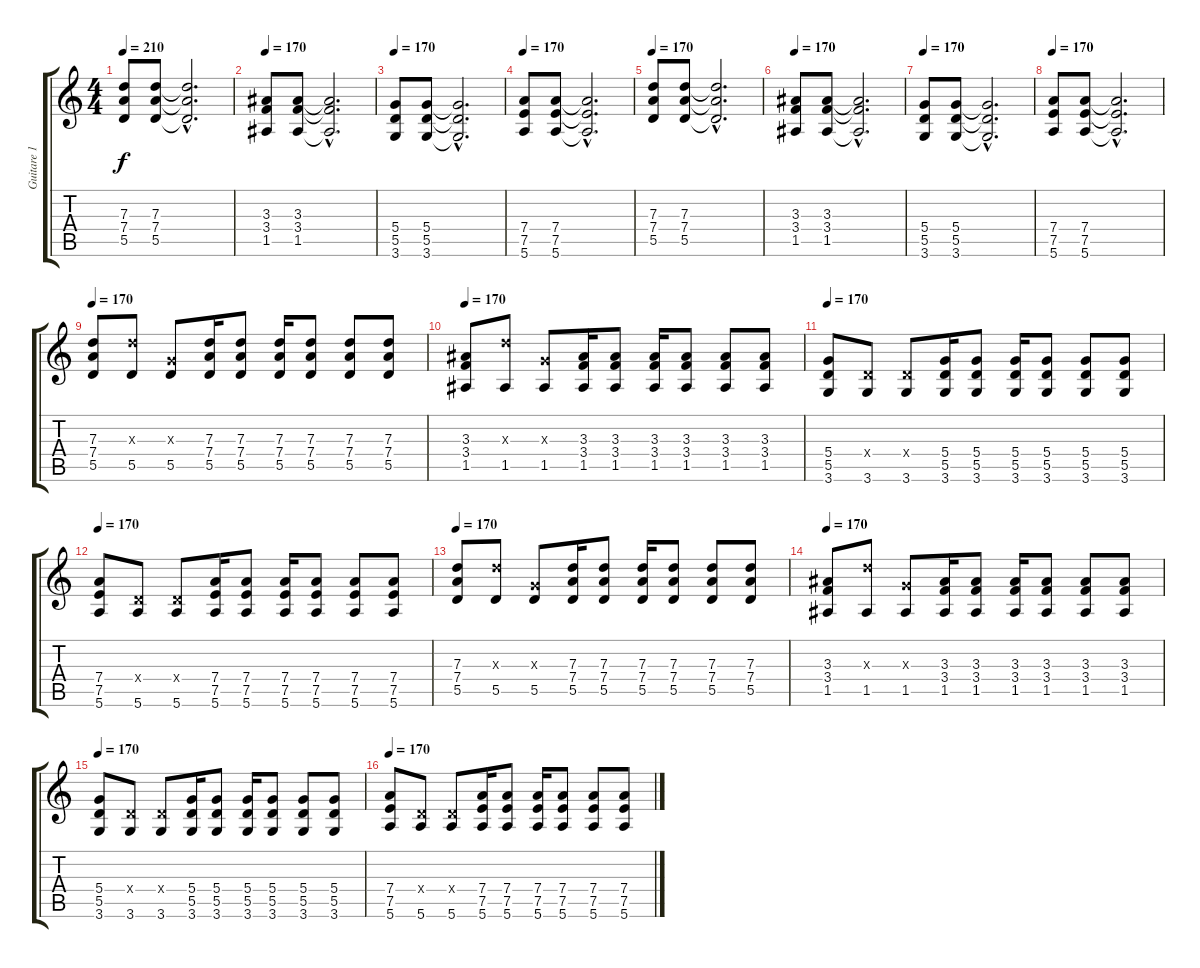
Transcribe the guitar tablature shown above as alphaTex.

\track ("Guitare 1" "Guitare 1") {instrument distortionguitar}
\staff {score tabs}
\tuning (E4 B3 G3 D3 A2 E2) {hide}
\ts (4 4)
\tempo 210
\tempo 170
\tempo 210
\clef g2
\ks c
(7.3 7.4 5.5).8{dy f instrument distortionguitar} (7.3 7.4 5.5).8 (7.3{hac t} 7.4{hac t} 5.5{hac t}).2{d} |
\tempo 170
(3.3 3.4 1.5).8 (3.3 3.4 1.5).8 (3.3{hac t} 3.4{hac t} 1.5{hac t}).2{d} |
\tempo 170
(5.4 5.5 3.6).8 (5.4 5.5 3.6).8 (5.4{hac t} 5.5{hac t} 3.6{hac t}).2{d} |
\tempo 170
(7.4 7.5 5.6).8 (7.4 7.5 5.6).8 (7.4{hac t} 7.5{hac t} 5.6{hac t}).2{d} |
\tempo 170
(7.3 7.4 5.5).8 (7.3 7.4 5.5).8 (7.3{hac t} 7.4{hac t} 5.5{hac t}).2{d} |
\tempo 170
(3.3 3.4 1.5).8 (3.3 3.4 1.5).8 (3.3{hac t} 3.4{hac t} 1.5{hac t}).2{d} |
\tempo 170
(5.4 5.5 3.6).8 (5.4 5.5 3.6).8 (5.4{hac t} 5.5{hac t} 3.6{hac t}).2{d} |
\tempo 170
(7.4 7.5 5.6).8 (7.4 7.5 5.6).8 (7.4{hac t} 7.5{hac t} 5.6{hac t}).2{d} |
\tempo 170
(7.3 7.4 5.5).8 (7.3{x} 5.5).8 (0.3{x} 5.5).8 (7.3 7.4 5.5).16 (7.3 7.4 5.5).8 (7.3 7.4 5.5).16 (7.3 7.4 5.5).8 (7.3 7.4 5.5).8 (7.3 7.4 5.5).8 |
\tempo 170
(3.3 3.4 1.5).8 (7.3{x} 1.5).8 (0.3{x} 1.5).8 (3.3 3.4 1.5).16 (3.3 3.4 1.5).8 (3.3 3.4 1.5).16 (3.3 3.4 1.5).8 (3.3 3.4 1.5).8 (3.3 3.4 1.5).8 |
\tempo 170
(5.4 5.5 3.6).8 (0.4{x} 3.6).8 (0.4{x} 3.6).8 (5.4 5.5 3.6).16 (5.4 5.5 3.6).8 (5.4 5.5 3.6).16 (5.4 5.5 3.6).8 (5.4 5.5 3.6).8 (5.4 5.5 3.6).8 |
\tempo 170
(7.4 7.5 5.6).8 (0.4{x} 5.6).8 (0.4{x} 5.6).8 (7.4 7.5 5.6).16 (7.4 7.5 5.6).8 (7.4 7.5 5.6).16 (7.4 7.5 5.6).8 (7.4 7.5 5.6).8 (7.4 7.5 5.6).8 |
\tempo 170
(7.3 7.4 5.5).8 (7.3{x} 5.5).8 (0.3{x} 5.5).8 (7.3 7.4 5.5).16 (7.3 7.4 5.5).8 (7.3 7.4 5.5).16 (7.3 7.4 5.5).8 (7.3 7.4 5.5).8 (7.3 7.4 5.5).8 |
\tempo 170
(3.3 3.4 1.5).8 (7.3{x} 1.5).8 (0.3{x} 1.5).8 (3.3 3.4 1.5).16 (3.3 3.4 1.5).8 (3.3 3.4 1.5).16 (3.3 3.4 1.5).8 (3.3 3.4 1.5).8 (3.3 3.4 1.5).8 |
\tempo 170
(5.4 5.5 3.6).8 (0.4{x} 3.6).8 (0.4{x} 3.6).8 (5.4 5.5 3.6).16 (5.4 5.5 3.6).8 (5.4 5.5 3.6).16 (5.4 5.5 3.6).8 (5.4 5.5 3.6).8 (5.4 5.5 3.6).8 |
\tempo 170
(7.4 7.5 5.6).8 (0.4{x} 5.6).8 (0.4{x} 5.6).8 (7.4 7.5 5.6).16 (7.4 7.5 5.6).8 (7.4 7.5 5.6).16 (7.4 7.5 5.6).8 (7.4 7.5 5.6).8 (7.4 7.5 5.6).8
